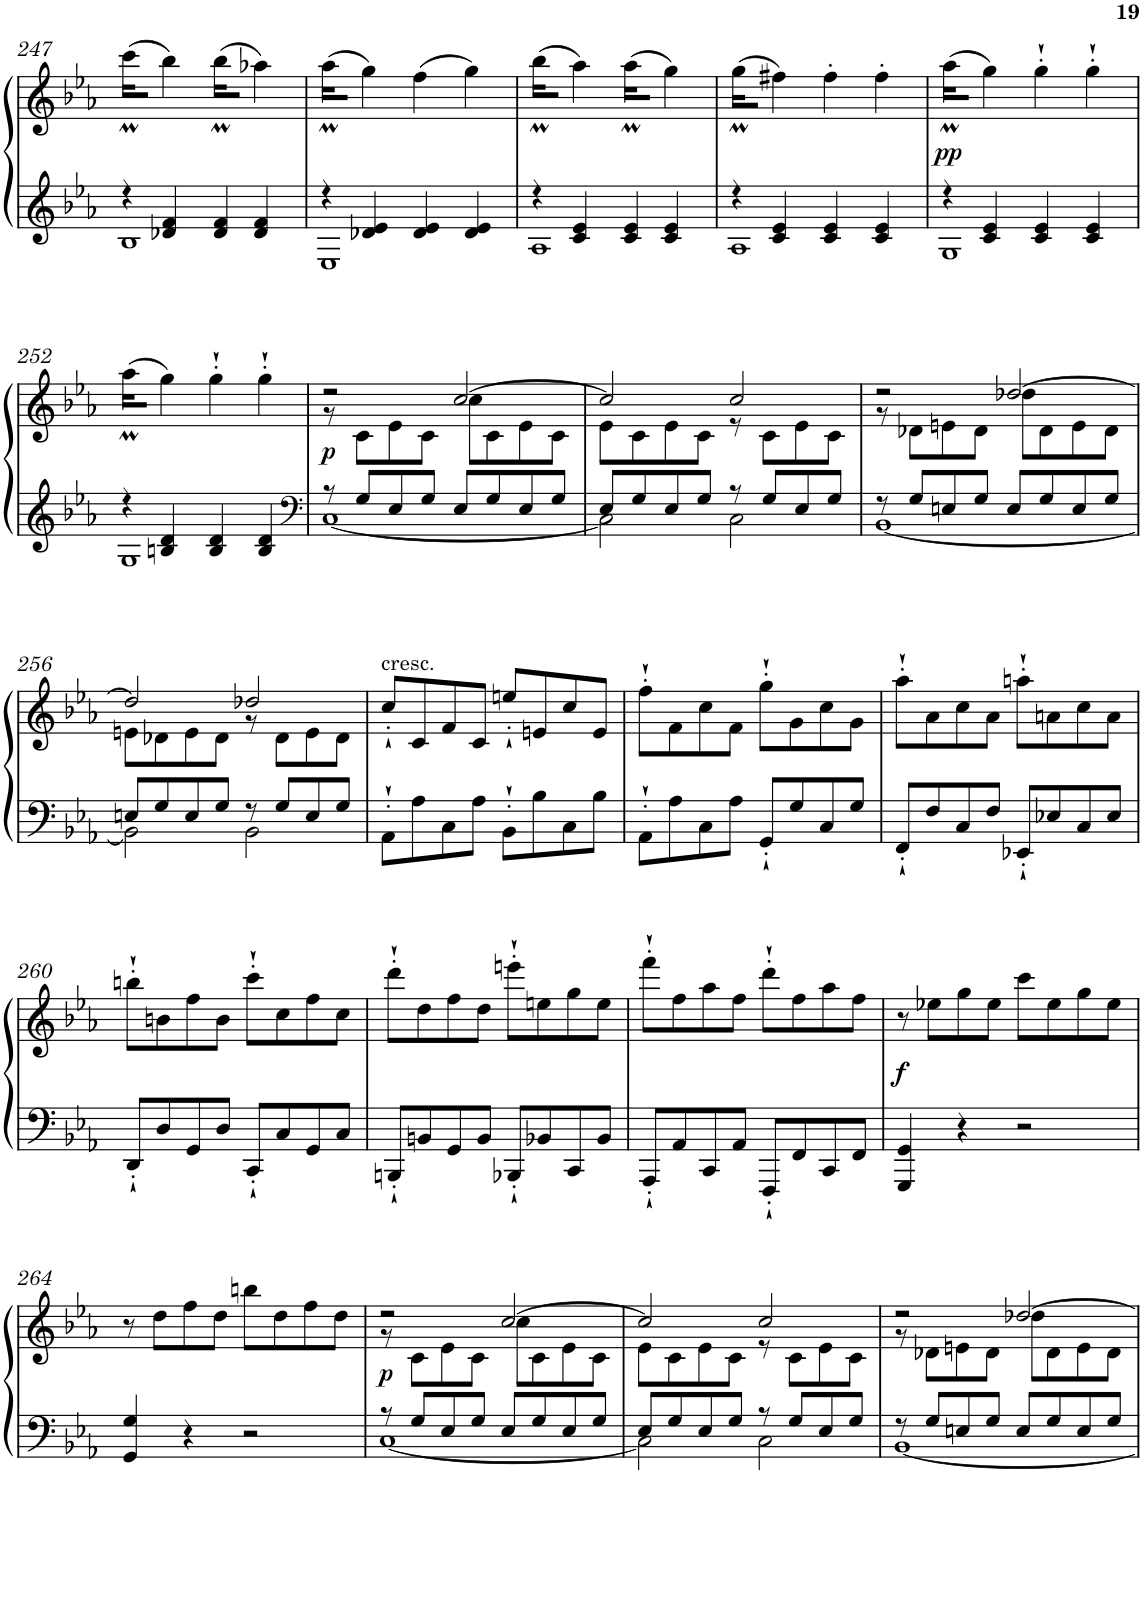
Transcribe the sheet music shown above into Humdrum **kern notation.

**kern	**kern	**dynam
*part1	*part1	*part1
*staff2	*staff1	*staff1/2
*I"Piano	*	*
*I'Pno	*	*
!!LO:PB:g=z
*clefG2	*clefG2	*
*k[b-e-a-]	*k[b-e-a-]	*
*E-:	*E-:	*
*M2/2	*M2/2	*
*met(c|)	*met(c|)	*
=247	=247	=247
*^	*^	*
4r	1B-	(>4cccM\	16cccLL	.
.	.	.	16dddJ	.
.	.	.	8cccJ	.
4d-X/ 4f/	.	4bb-\)	4ryy	.
4d-/ 4f/	.	(>4bb-M\	16bb-LL	.
.	.	.	16cccJ	.
.	.	.	8bb-J	.
4d-/ 4f/	.	4aa-X\)	4ryy	.
=248	=248	=248	=248	=248
4r	1E-	(>4aa-M\	16aa-LL	.
.	.	.	16bb-J	.
.	.	.	8aa-J	.
4d-X/ 4e-/	.	4gg\)	2.ryy	.
4d-/ 4e-/	.	(>4ff\	.	.
4d-/ 4e-/	.	4gg\)	.	.
=249	=249	=249	=249	=249
4r	1A-	(>4bb-M\	16bb-LL	.
.	.	.	16cccJ	.
.	.	.	8bb-J	.
4c/ 4e-/	.	4aa-\)	4ryy	.
4c/ 4e-/	.	(>4aa-M\	16aa-LL	.
.	.	.	16bb-J	.
.	.	.	8aa-J	.
4c/ 4e-/	.	4gg\)	4ryy	.
=250	=250	=250	=250	=250
4r	1A-	(>4ggm\	16ggLL	.
.	.	.	16aa-J	.
.	.	.	8ggJ	.
4c/ 4e-/	.	4ff#X\)	2.ryy	.
4c/ 4e-/	.	4ff#'\	.	.
4c/ 4e-/	.	4ff#'\	.	.
=251	=251	=251	=251	=251
!	!	!	!	!LO:DY:b
4r	1G	(>4aa-M\	16aa-LL	pp
.	.	.	16bb-J	.
.	.	.	8aa-J	.
4c/ 4e-/	.	4gg\)	2.ryy	.
4c/ 4e-/	.	4gg'`\	.	.
4c/ 4e-/	.	4gg'`\	.	.
!!LO:LB:g=z	!!
=252	=252	=252	=252	=252
4r	1G	(>4aa-M\	16aa-LL	.
.	.	.	16bb-J	.
.	.	.	8aa-J	.
4Bn/ 4d/	.	4gg\)	2.ryy	.
4B/ 4d/	.	4gg'`\	.	.
4B/ 4d/	.	4gg'`\	.	.
=253	=253	=253	=253	=253
*clefF4	*	*	*	*
!	!	!	!	!LO:DY:b
8r	[1C	2r	8r	p
8G/L	.	.	8c\L	.
8E-/	.	.	8e-\	.
8G/J	.	.	8c\J	.
8E-/L	.	[2cc/	8cc\L	.
8G/	.	.	8c\	.
8E-/	.	.	8e-\	.
8G/J	.	.	8c\J	.
=254	=254	=254	=254	=254
8E-/L	2C\]	2cc/]	8e-\L	.
8G/	.	.	8c\	.
8E-/	.	.	8e-\	.
8G/J	.	.	8c\J	.
8r	2C\	2cc/	8r	.
8G/L	.	.	8c\L	.
8E-/	.	.	8e-\	.
8G/J	.	.	8c\J	.
=255	=255	=255	=255	=255
8r	[1BB-	2r	8r	.
8G/L	.	.	8d-X\L	.
8En/	.	.	8en\	.
8G/J	.	.	8d-\J	.
8E/L	.	[2dd-X/	8dd-\L	.
8G/	.	.	8d-\	.
8E/	.	.	8e\	.
8G/J	.	.	8d-\J	.
!!LO:LB:g=z	!!
=256	=256	=256	=256	=256
8En/L	2BB-\]	2dd-/]	8en\L	.
8G/	.	.	8d-X\	.
8E/	.	.	8e\	.
8G/J	.	.	8d-\J	.
8r	2BB-\	2dd-X/	8r	.
8G/L	.	.	8d-\L	.
8E/	.	.	8e\	.
8G/J	.	.	8d-\J	.
*v	*v	*	*	*
=257	=257	=257	=257
!	!LO:TX:a:t=cresc.	!	!
*	*v	*v	*
8AA-'`\L	8cc'`/L	.
8A-\	8c/	.
8C\	8f/	.
8A-\J	8c/J	.
8BB-'`\L	8een'`/L	.
8B-\	8en/	.
8C\	8cc/	.
8B-\J	8e/J	.
=258	=258	=258
8AA-'`\L	8ff'`\L	.
8A-\	8f\	.
8C\	8cc\	.
8A-\J	8f\J	.
8GG'`/L	8gg'`\L	.
8G/	8g\	.
8C/	8cc\	.
8G/J	8g\J	.
=259	=259	=259
8FF'`/L	8aa-'`\L	.
8F/	8a-\	.
8C/	8cc\	.
8F/J	8a-\J	.
8EE-X'`/L	8aan'`\L	.
8E-X/	8an\	.
8C/	8cc\	.
8E-/J	8a\J	.
!!LO:LB:g=z
=260	=260	=260
8DD'`/L	8bbn'`\L	.
8D/	8bn\	.
8GG/	8ff\	.
8D/J	8b\J	.
8CC'`/L	8ccc'`\L	.
8C/	8cc\	.
8GG/	8ff\	.
8C/J	8cc\J	.
=261	=261	=261
8BBBn'`/L	8ddd'`\L	.
8BBn/	8dd\	.
8GG/	8ff\	.
8BB/J	8dd\J	.
8BBB-X'`/L	8eeen'`\L	.
8BB-X/	8een\	.
8CC/	8gg\	.
8BB-/J	8ee\J	.
=262	=262	=262
8AAA-'`/L	8fff'`\L	.
8AA-/	8ff\	.
8CC/	8aa-\	.
8AA-/J	8ff\J	.
8FFF'`/L	8ddd'`\L	.
8FF/	8ff\	.
8CC/	8aa-\	.
8FF/J	8ff\J	.
=263	=263	=263
!	!	!LO:DY:b
4GGG/ 4GG/	8r	f
.	8ee-X\L	.
4r	8gg\	.
.	8ee-\J	.
2r	8ccc\L	.
.	8ee-\	.
.	8gg\	.
.	8ee-\J	.
!!LO:LB:g=z
=264	=264	=264
4GG/ 4G/	8r	.
.	8dd\L	.
4r	8ff\	.
.	8dd\J	.
2r	8bbn\L	.
.	8dd\	.
.	8ff\	.
.	8dd\J	.
=265	=265	=265
*^	*^	*
!	!	!	!	!LO:DY:b
8r	[1C	2r	8r	p
8G/L	.	.	8c\L	.
8E-/	.	.	8e-\	.
8G/J	.	.	8c\J	.
8E-/L	.	[2cc/	8cc\L	.
8G/	.	.	8c\	.
8E-/	.	.	8e-\	.
8G/J	.	.	8c\J	.
=266	=266	=266	=266	=266
8E-/L	2C\]	2cc/]	8e-\L	.
8G/	.	.	8c\	.
8E-/	.	.	8e-\	.
8G/J	.	.	8c\J	.
8r	2C\	2cc/	8r	.
8G/L	.	.	8c\L	.
8E-/	.	.	8e-\	.
8G/J	.	.	8c\J	.
=267	=267	=267	=267	=267
8r	[1BB-	2r	8r	.
8G/L	.	.	8d-X\L	.
8En/	.	.	8en\	.
8G/J	.	.	8d-\J	.
8E/L	.	[2dd-X/	8dd-\L	.
8G/	.	.	8d-\	.
8E/	.	.	8e\	.
8G/J	.	.	8d-\J	.
*v	*v	*	*	*
*	*v	*v	*
=	=	=
*-	*-	*-
